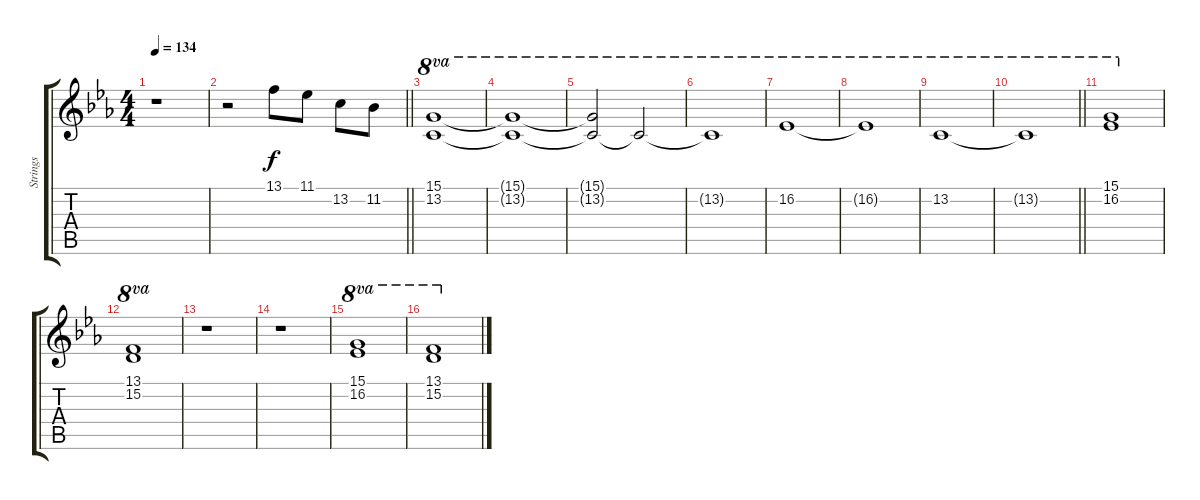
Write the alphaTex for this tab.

\track ("Strings" "Strings") {instrument synthstrings1}
\staff {score tabs}
\tuning (E4 B3 G3 D3 A2 E2) {hide}
\ts (4 4)
\tempo 134
\clef g2
\ks eb
r.1{dy f} |
\barLineRight lightlight
r.2 13.1.8 11.1.8 13.2.8 11.2.8 |
(15.1 13.2).1{ot 8va} |
(15.1{t} 13.2{t}).1{ot 8va} |
(15.1{t} 13.2{t}).2{ot 8va} 13.2{t}.2{ot 8va} |
13.2{t}.1{ot 8va} |
16.2.1{ot 8va} |
16.2{t}.1{ot 8va} |
13.2.1{ot 8va} |
\barLineRight lightlight
13.2{t}.1{ot 8va} |
(15.1 16.2).1{ot 8va} |
(13.1 15.2).1{ot 8va} |
r.1 |
r.1 |
(15.1 16.2).1{ot 8va} |
(13.1 15.2).1{ot 8va}
